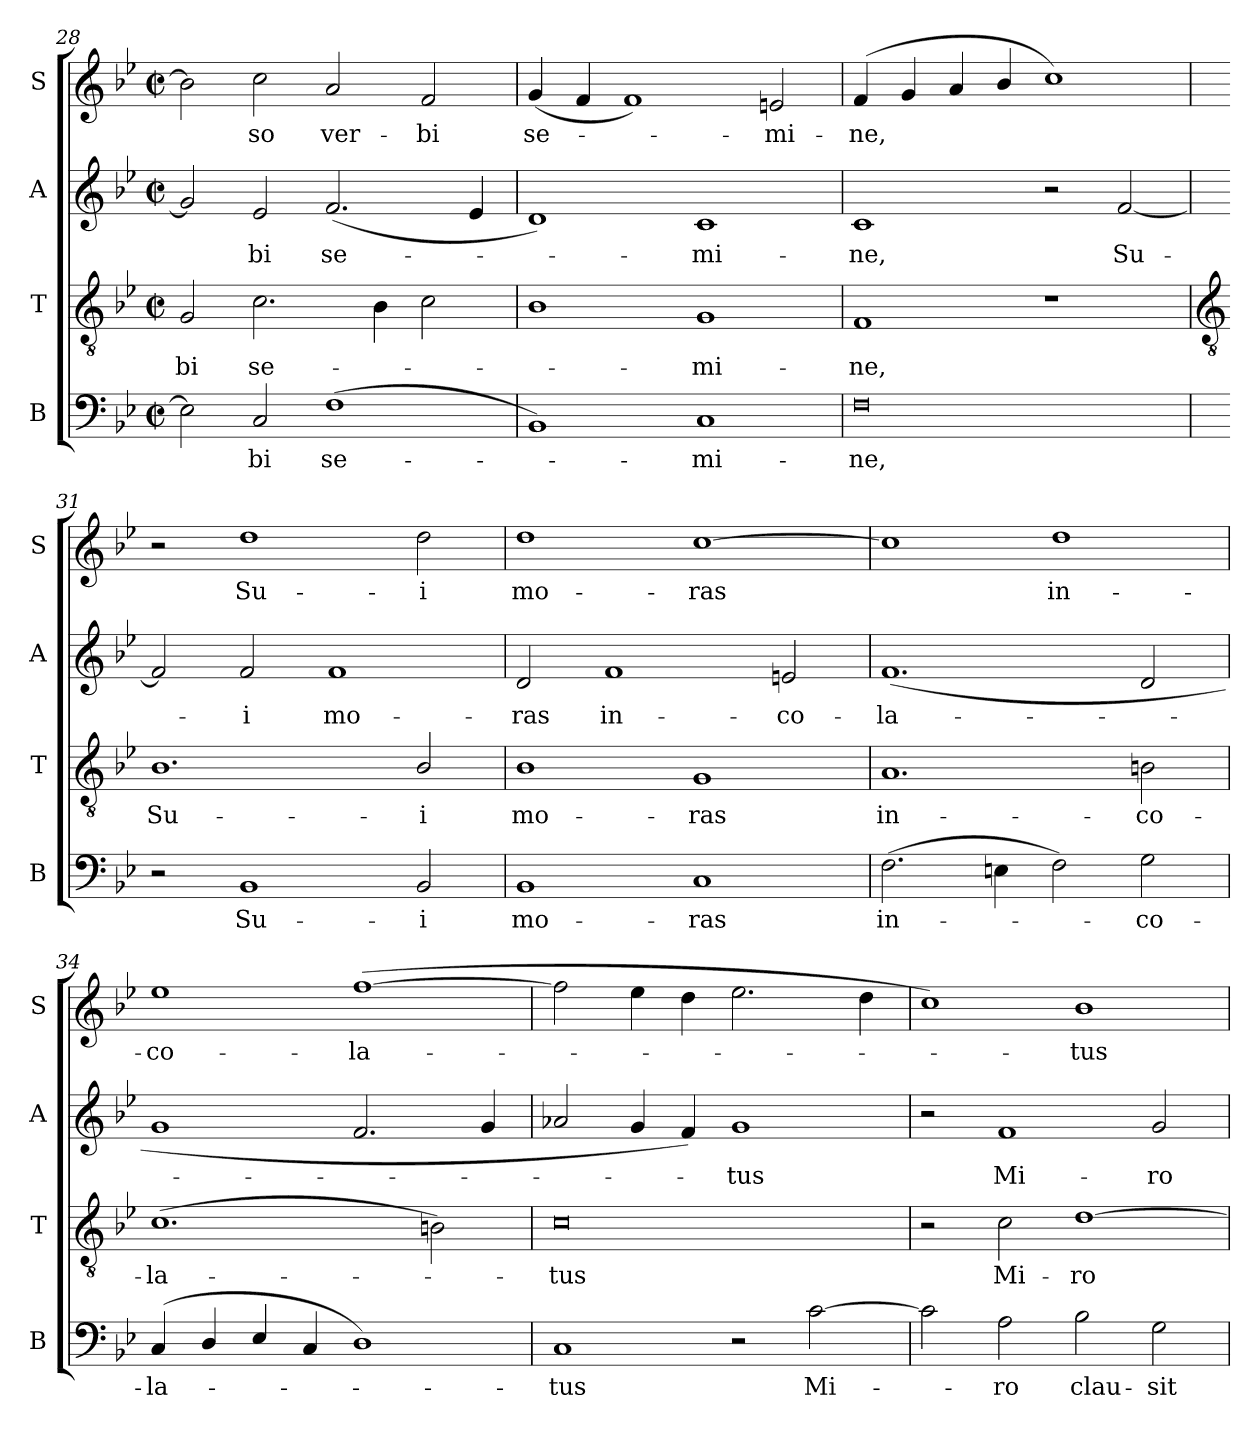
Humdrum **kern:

**kern	**text	**kern	**text	**kern	**text	**kern	**text
*part4	*part4	*part3	*part3	*part2	*part2	*part1	*part1
*staff4	*staff4	*staff3	*staff3	*staff2	*staff2	*staff1	*staff1
*I"B	*	*I"T	*	*I"A	*	*I"S	*
*I'B	*	*I'T	*	*I'A	*	*I'S	*
*clefF4	*	*clefGv2	*	*clefG2	*	*clefG2	*
*k[b-e-]	*	*k[b-e-]	*	*k[b-e-]	*	*k[b-e-]	*
*B-:	*	*B-:	*	*B-:	*	*B-:	*
*M4/2	*	*M4/2	*	*M4/2	*	*M4/2	*
*met(c|)	*	*met(c|)	*	*met(c|)	*	*met(c|)	*
=28	=28	=28	=28	=28	=28	=28	=28
!	!	!	!LO:LY:b	!	!	!	!
2E-]	.	2G	-bi	2g]	.	2b-]	.
!	!LO:LY:b	!	!LO:LY:b	!	!LO:LY:b	!	!LO:LY:b
2C	bi	2.c	se-	2e-	bi	2cc	so
!	!LO:LY:b	!	!	!	!LO:LY:b	!	!LO:LY:b
(<1F	se-	.	.	(<2.f	se-	2a	ver-
.	.	4B-	.	.	.	.	.
!	!	!	!	!	!	!	!LO:LY:b
.	.	2c	.	.	.	2f	-bi
.	.	.	.	4e-	.	.	.
=29	=29	=29	=29	=29	=29	=29	=29
!	!	!	!	!	!	!	!LO:LY:b
1BB-)	.	1B-	.	1d)	.	(<4g	se-
.	.	.	.	.	.	4f	.
.	.	.	.	.	.	1f)	.
!	!LO:LY:b	!	!LO:LY:b	!	!LO:LY:b	!	!
1C	mi-	1G	mi-	1c	mi-	.	.
!	!	!	!	!	!	!	!LO:LY:b
.	.	.	.	.	.	2en	mi-
=30	=30	=30	=30	=30	=30	=30	=30
!	!LO:LY:b	!	!LO:LY:b	!	!LO:LY:b	!	!LO:LY:b
0F	-ne,	1F	-ne,	1c	-ne,	(<4f	-ne,
.	.	.	.	.	.	4g	.
.	.	.	.	.	.	4a	.
.	.	.	.	.	.	4b-/	.
.	.	1r	.	2r	.	1cc)	.
!	!	!	!	!	!LO:LY:b	!	!
.	.	.	.	[2f	Su-	.	.
!!LO:LB:g=z
=31	=31	=31	=31	=31	=31	=31	=31
*	*	*clefGv2	*	*	*	*	*
!	!	!	!LO:LY:b	!	!	!	!
2r	.	1.B-	Su-	2f]	.	2r	.
!	!LO:LY:b	!	!	!	!LO:LY:b	!	!LO:LY:b
1BB-	Su-	.	.	2f	i	1dd	Su-
!	!	!	!	!	!LO:LY:b	!	!
.	.	.	.	1f	mo-	.	.
!	!LO:LY:b	!	!LO:LY:b	!	!	!	!LO:LY:b
2BB-	-i	2B-/	-i	.	.	2dd	-i
=32	=32	=32	=32	=32	=32	=32	=32
!	!LO:LY:b	!	!LO:LY:b	!	!LO:LY:b	!	!LO:LY:b
1BB-	mo-	1B-	mo-	2d	-ras	1dd	mo-
!	!	!	!	!	!LO:LY:b	!	!
.	.	.	.	1f	in-	.	.
!	!LO:LY:b	!	!LO:LY:b	!	!	!	!LO:LY:b
1C	-ras	1G	-ras	.	.	[1cc	-ras
!	!	!	!	!	!LO:LY:b	!	!
.	.	.	.	2en	-co-	.	.
=33	=33	=33	=33	=33	=33	=33	=33
!	!LO:LY:b	!	!LO:LY:b	!	!LO:LY:b	!	!
(>2.F	in-	1.A	in-	(<1.f	-la-	1cc]	.
4En	.	.	.	.	.	.	.
!	!	!	!	!	!	!	!LO:LY:b
2F)	.	.	.	.	.	1dd	in-
!	!LO:LY:b	!	!LO:LY:b	!	!	!	!
2G	co-	2Bn	-co-	2d	.	.	.
=34	=34	=34	=34	=34	=34	=34	=34
!	!LO:LY:b	!	!LO:LY:b	!	!	!	!LO:LY:b
(<4C	-la-	(>1.c	-la-	1g	.	1ee-	-co-
4D/	.	.	.	.	.	.	.
4E-/	.	.	.	.	.	.	.
4C	.	.	.	.	.	.	.
!	!	!	!	!	!	!	!LO:LY:b
1D)	.	.	.	2.f	.	(>[1ff	-la-
.	.	2Bn)	.	.	.	.	.
.	.	.	.	4g	.	.	.
=35	=35	=35	=35	=35	=35	=35	=35
!	!LO:LY:b	!	!LO:LY:b	!	!	!	!
1C	tus	0c	tus	2a-X	.	2ff]	.
.	.	.	.	4g	.	4ee-	.
.	.	.	.	4f)	.	4dd	.
!	!	!	!	!	!LO:LY:b	!	!
2r	.	.	.	1g	tus	2.ee-	.
!	!LO:LY:b	!	!	!	!	!	!
[2c	Mi-	.	.	.	.	.	.
.	.	.	.	.	.	4dd	.
=36	=36	=36	=36	=36	=36	=36	=36
2c]	.	2r	.	2r	.	1cc)	.
!	!LO:LY:b	!	!LO:LY:b	!	!LO:LY:b	!	!
2A	ro	2c	Mi-	1f	Mi-	.	.
!	!LO:LY:b	!	!LO:LY:b	!	!	!	!LO:LY:b
2B-	clau-	[1d	-ro	.	.	1b-	tus
!	!LO:LY:b	!	!	!	!LO:LY:b	!	!
2G	-sit	.	.	2g	-ro	.	.
=	=	=	=	=	=	=	=
*-	*-	*-	*-	*-	*-	*-	*-
